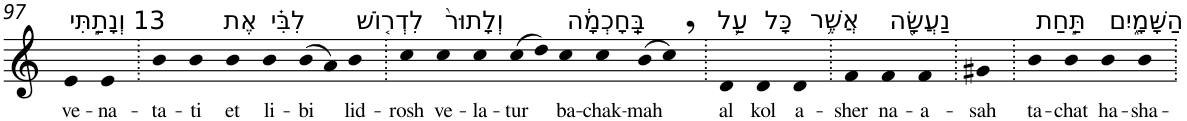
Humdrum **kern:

**kern	**text
*part1	*part1
*staff1	*staff1
*I"Piano	*
*I'Pno	*
!!LO:PB:g=z
*clefG2	*
*k[]	*
=97	=97
!LO:TX:a:t=13 וְנָתַ֣תִּי	!
!	!LO:LY:b
4e	ve-
!	!LO:LY:b
4e	-na-
=98.	=98.
!	!LO:LY:b
4b	-ta-
!	!LO:LY:b
4b	-ti
!LO:TX:a:t=אֶת	!
!	!LO:LY:b
4b	et
!LO:TX:a:t=לִבִּ֗י	!
!	!LO:LY:b
4b	li-
!	!LO:LY:b
(>8b	-bi
8a)	.
!LO:TX:a:t=לִדְר֤וֹשׁ	!
!	!LO:LY:b
4b	lid-
=99.	=99.
!	!LO:LY:b
4cc	-rosh
!LO:TX:a:t=וְלָתוּר֙	!
!	!LO:LY:b
4cc	ve-
!	!LO:LY:b
4cc	-la-
!	!LO:LY:b
(>8cc	-tur
8dd)	.
!LO:TX:a:t=בַּֽחָכְמָ֔ה	!
!	!LO:LY:b
4cc	ba-
!	!LO:LY:b
4cc	-chak-
!	!LO:LY:b
(>8b	-mah
8cc,)	.
=100.	=100.
!LO:TX:a:t=עַ֛ל	!
!	!LO:LY:b
4d	al
!LO:TX:a:t=כָּל	!
!	!LO:LY:b
4d	kol
!LO:TX:a:t=אֲשֶׁ֥ר	!
!	!LO:LY:b
4d	a-
=101.	=101.
!	!LO:LY:b
4f	-sher
!LO:TX:a:t=נַעֲשָׂ֖ה	!
!	!LO:LY:b
4f	na-
!	!LO:LY:b
4f	-a-
=102.	=102.
!	!LO:LY:b
4g#X	-sah
=103.	=103.
!LO:TX:a:t=תַּ֣חַת	!
!	!LO:LY:b
4b	ta-
!	!LO:LY:b
4b	-chat
!LO:TX:a:t=הַשָּׁמָ֑יִם	!
!	!LO:LY:b
4b	ha-
!	!LO:LY:b
4b	-sha-
=.	=.
*-	*-
